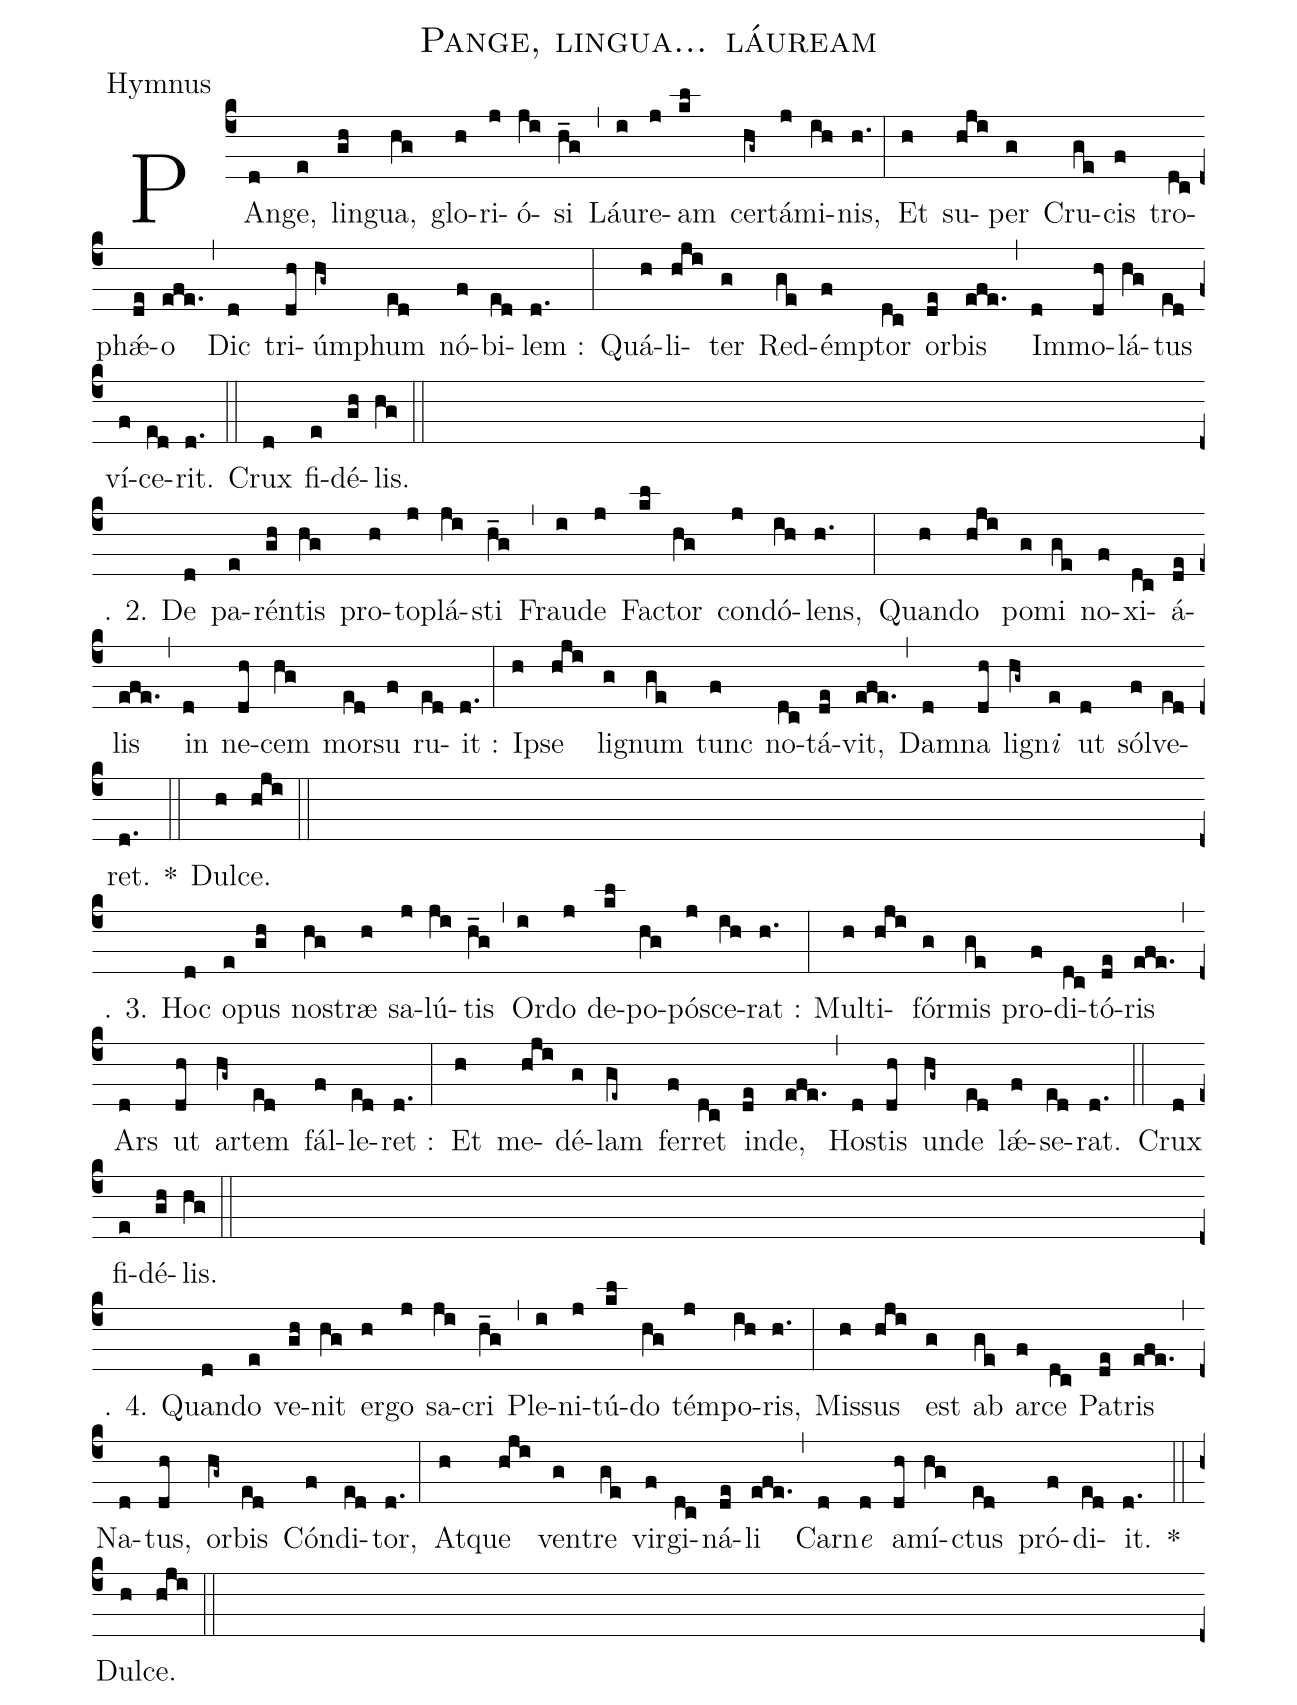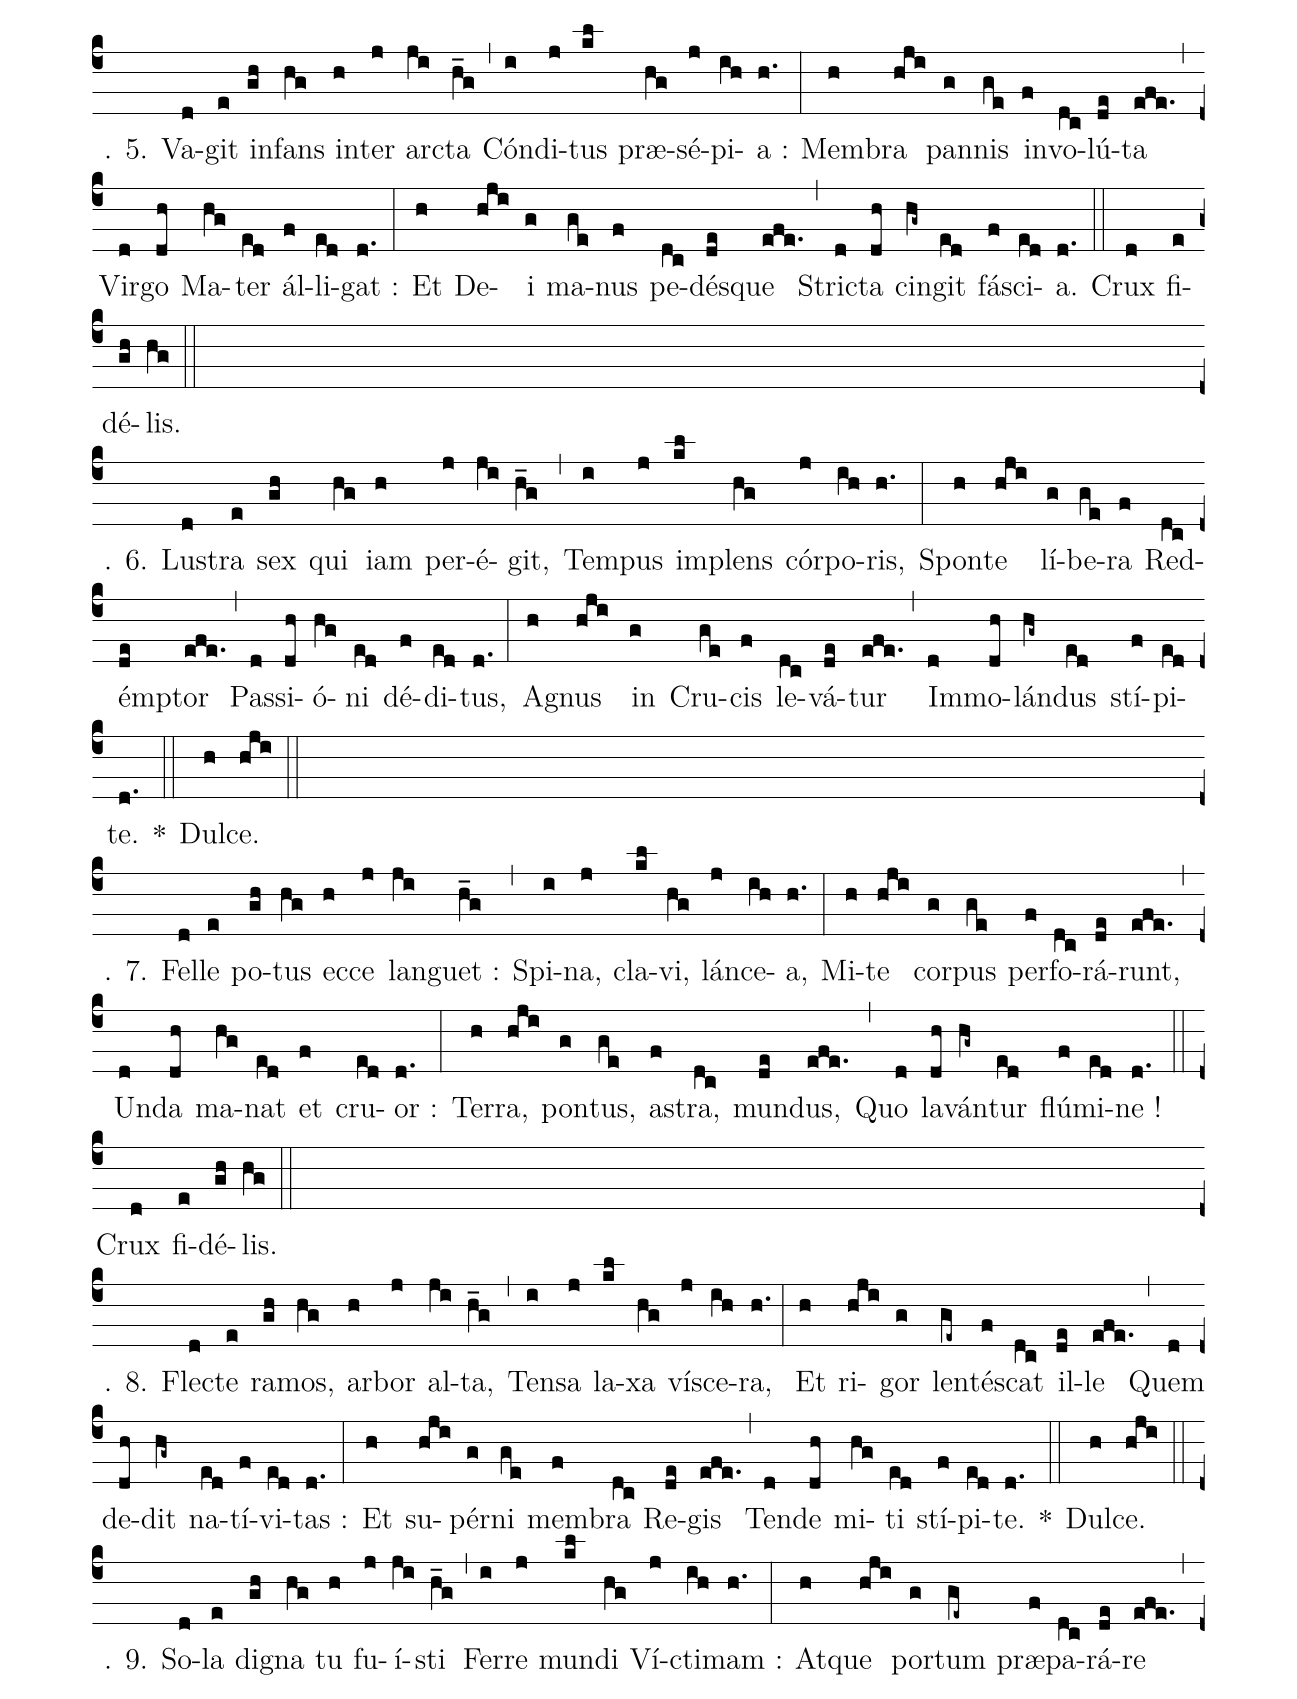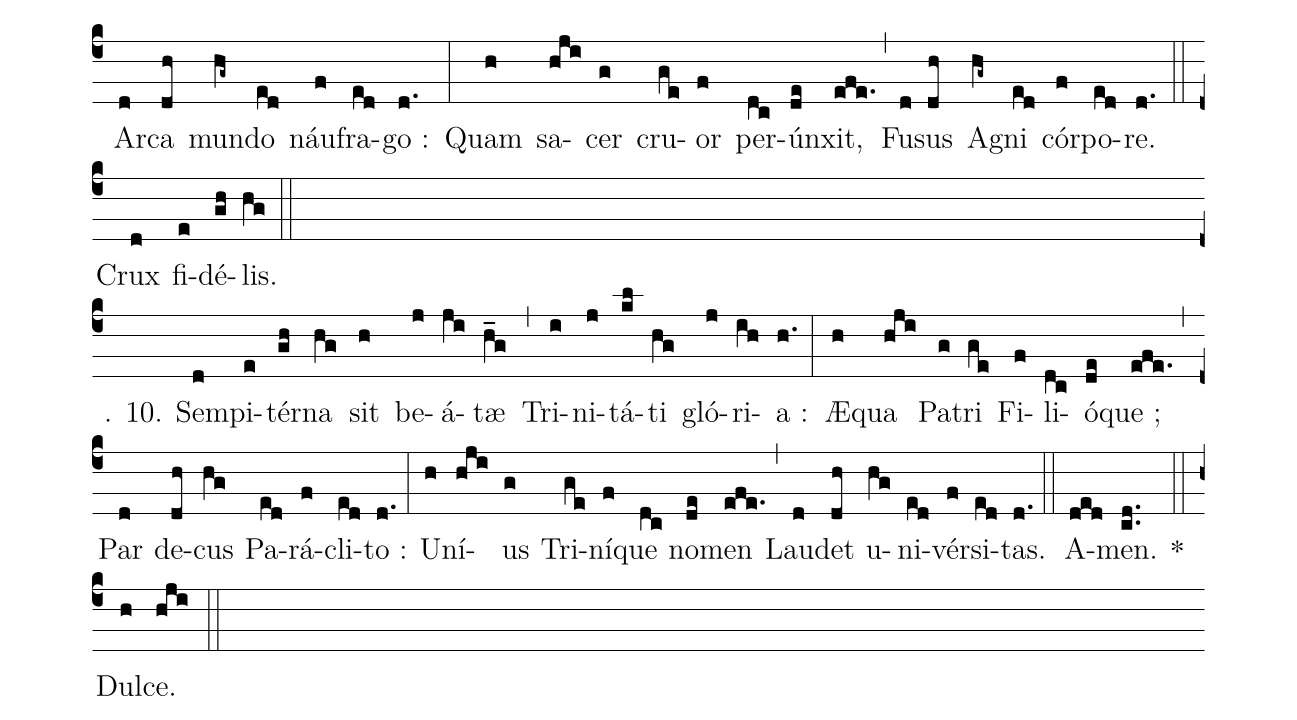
name:Pange, lingua... láuream;
office-part:Hymnus;
%%
(c4) PAn(d)ge,(e) lin(gh)gua,(hg) glo(h)ri(j)ó(ji)si(h_g) (,)
Láu(i)re(j)am(kl) cer(hg~)tá(j)mi(ih)nis,(h.) (:)
Et(h) su(hji)per(g) Cru(ge)cis(f) tro(dc)ph{ǽ}(de)o(efe.) (,)
Dic(d) tri(dh)úm(hg~)phum(ed) nó(f)bi(ed)lem :(d.) (:)
Quá(h)li(hji)ter(g) Red(ge)ém(f)ptor(dc) or(de)bis(efe.) (,)
Im(d)mo(dh)lá(hg)tus(ed) ví(f)ce(ed)rit.(d.) (::)
Crux(d) fi(e)dé(gh)lis.(hg) (::Z)

℣. 2. De(d) pa(e)rén(gh)tis(hg) pro(h)to(j)plá(ji)sti(h_g) (,)
Frau(i)de(j) Fa(kl)ctor(hg) con(j)dó(ih)lens,(h.) (:)
Quan(h)do(hji) po(g)mi(ge) no(f)xi(dc)á(de)lis(efe.) (,)
in(d) ne(dh)cem(hg) mor(ed)su(f) ru(ed)it :(d.) (:)
I(h)pse(hji) li(g)gnum(ge) tunc(f) no(dc)tá(de)vit,(efe.) (,)
Da(d)mna(dh) li(hg~)gn<i>i</i>(e) ut(d) sól(f)ve(ed)ret.(d.) *(::)
Dul(h)ce.(hji) (::Z)

℣. 3. Hoc(d) o(e)pus(gh) no(hg)stræ(h) sa(j)lú(ji)tis(h_g) (,)
Or(i)do(j) de(kl)po(hg)pó(j)sce(ih)rat :(h.) (:)
Mul(h)ti(hji)fór(g)mis(ge) pro(f)di(dc)tó(de)ris(efe.) (,)
Ars(d) ut(dh) ar(hg~)tem(ed) fál(f)le(ed)ret :(d.) (:)
Et(h) me(hji)dé(g)lam(ge~) fer(f)ret(dc) in(de)de,(efe.) (,)
Ho(d)stis(dh) un(hg~)de(ed) lǽ(f)se(ed)rat.(d.) (::)
Crux(d) fi(e)dé(gh)lis.(hg) (::Z)

℣. 4. Quan(d)do(e) ve(gh)nit(hg) er(h)go(j) sa(ji)cri(h_g) (,)
Ple(i)ni(j)tú(kl)do(hg) tém(j)po(ih)ris,(h.) (:)
Mis(h)sus(hji) est(g) ab(ge) ar(f)ce(dc) Pa(de)tris(efe.) (,)
Na(d)tus,(dh) or(hg~)bis(ed) Cón(f)di(ed)tor,(d.) (:)
At(h)que(hji) ven(g)tre(ge) vir(f)gi(dc)ná(de)li(efe.) (,)
Car(d)n<i>e</i>(d) a(dh)mí(hg)ctus(ed) pró(f)di(ed)it.(d.) *(::)
Dul(h)ce.(hji) (::Z)

℣. 5. Va(d)git(e) in(gh)fans(hg) in(h)ter(j) ar(ji)cta(h_g) (,)
Cón(i)di(j)tus(kl) præ(hg)sé(j)pi(ih)a :(h.) (:)
Mem(h)bra(hji) pan(g)nis(ge) in(f)vo(dc)lú(de)ta(efe.) (,)
Vir(d)go(dh) Ma(hg)ter(ed) ál(f)li(ed)gat :(d.) (:)
Et(h) De(hji)i(g) ma(ge)nus(f) pe(dc)dés(de)que(efe.) (,)
Stri(d)cta(dh) cin(hg~)git(ed) fá(f)sci(ed)a.(d.) (::)
Crux(d) fi(e)dé(gh)lis.(hg) (::Z)

℣. 6. Lu(d)stra(e) sex(gh) qui(hg) iam(h) per(j)é(ji)git,(h_g) (,)
Tem(i)pus(j) im(kl)plens(hg) cór(j)po(ih)ris,(h.) (:)
Spon(h)te(hji) lí(g)be(ge)ra(f) Red(dc)ém(de)ptor(efe.) (,)
Pas(d)si(dh)ó(hg)ni(ed) dé(f)di(ed)tus,(d.) (:)
A(h)gnus(hji) in(g) Cru(ge)cis(f) le(dc)vá(de)tur(efe.) (,)
Im(d)mo(dh)lán(hg~)dus(ed) stí(f)pi(ed)te.(d.) *(::)
Dul(h)ce.(hji) (::Z)

℣. 7. Fel(d)le(e) po(gh)tus(hg) ec(h)ce(j) lan(ji)guet :(h_g) (,)
Spi(i)na,(j) cla(kl)vi,(hg) lán(j)ce(ih)a,(h.) (:)
Mi(h)te(hji) cor(g)pus(ge) per(f)fo(dc)rá(de)runt,(efe.) (,)
Un(d)da(dh) ma(hg)nat(ed) et(f) cru(ed)or :(d.) (:)
Ter(h)ra,(hji) pon(g)tus,(ge) a(f)stra,(dc) mun(de)dus,(efe.) (,)
Quo(d) la(dh)ván(hg~)tur(ed) flú(f)mi(ed)ne !(d.) (::)
Crux(d) fi(e)dé(gh)lis.(hg) (::Z)

℣. 8. Fle(d)cte(e) ra(gh)mos,(hg) ar(h)bor(j) al(ji)ta,(h_g) (,)
Ten(i)sa(j) la(kl)xa(hg) ví(j)sce(ih)ra,(h.) (:)
Et(h) ri(hji)gor(g) len(ge~)té(f)scat(dc) il(de)le(efe.) (,)
Quem(d) de(dh)dit(hg~) na(ed)tí(f)vi(ed)tas :(d.) (:)
Et(h) su(hji)pér(g)ni(ge) mem(f)bra(dc) Re(de)gis(efe.) (,)
Ten(d)de(dh) mi(hg)ti(ed) stí(f)pi(ed)te.(d.) *(::)
Dul(h)ce.(hji) (::Z)

℣. 9. So(d)la(e) di(gh)gna(hg) tu(h) fu(j)í(ji)sti(h_g) (,)
Fer(i)re(j) mun(kl)di(hg) Ví(j)cti(ih)mam :(h.) (:)
At(h)que(hji) por(g)tum(ge~) præ(f)pa(dc)rá(de)re(efe.) (,)
Ar(d)ca(dh) mun(hg~)do(ed) náu(f)fra(ed)go :(d.) (:)
Quam(h) sa(hji)cer(g) cru(ge)or(f) per(dc)ún(de)xit,(efe.) (,)
Fu(d)sus(dh) A(hg~)gni(ed) cór(f)po(ed)re.(d.) (::)
Crux(d) fi(e)dé(gh)lis.(hg) (::Z)

℣. 10. Sem(d)pi(e)tér(gh)na(hg) sit(h) be(j)á(ji)tæ(h_g) (,)
Tri(i)ni(j)tá(kl)ti(hg) gló(j)ri(ih)a :(h.) (:)
Æ(h)qua(hji) Pa(g)tri(ge) Fi(f)li(dc)ó(de)que ;(efe.) (,)
Par(d) de(dh)cus(hg) Pa(ed)rá(f)cli(ed)to :(d.) (:)
U(h)ní(hji)us(g) Tri(ge)ní(f)que(dc) no(de)men(efe.) (,)
Lau(d)det(dh) u(hg)ni(ed)vér(f)si(ed)tas.(d.) (::)
A(ded)men.(cd..) *(::)
Dul(h)ce.(hji) (::)
